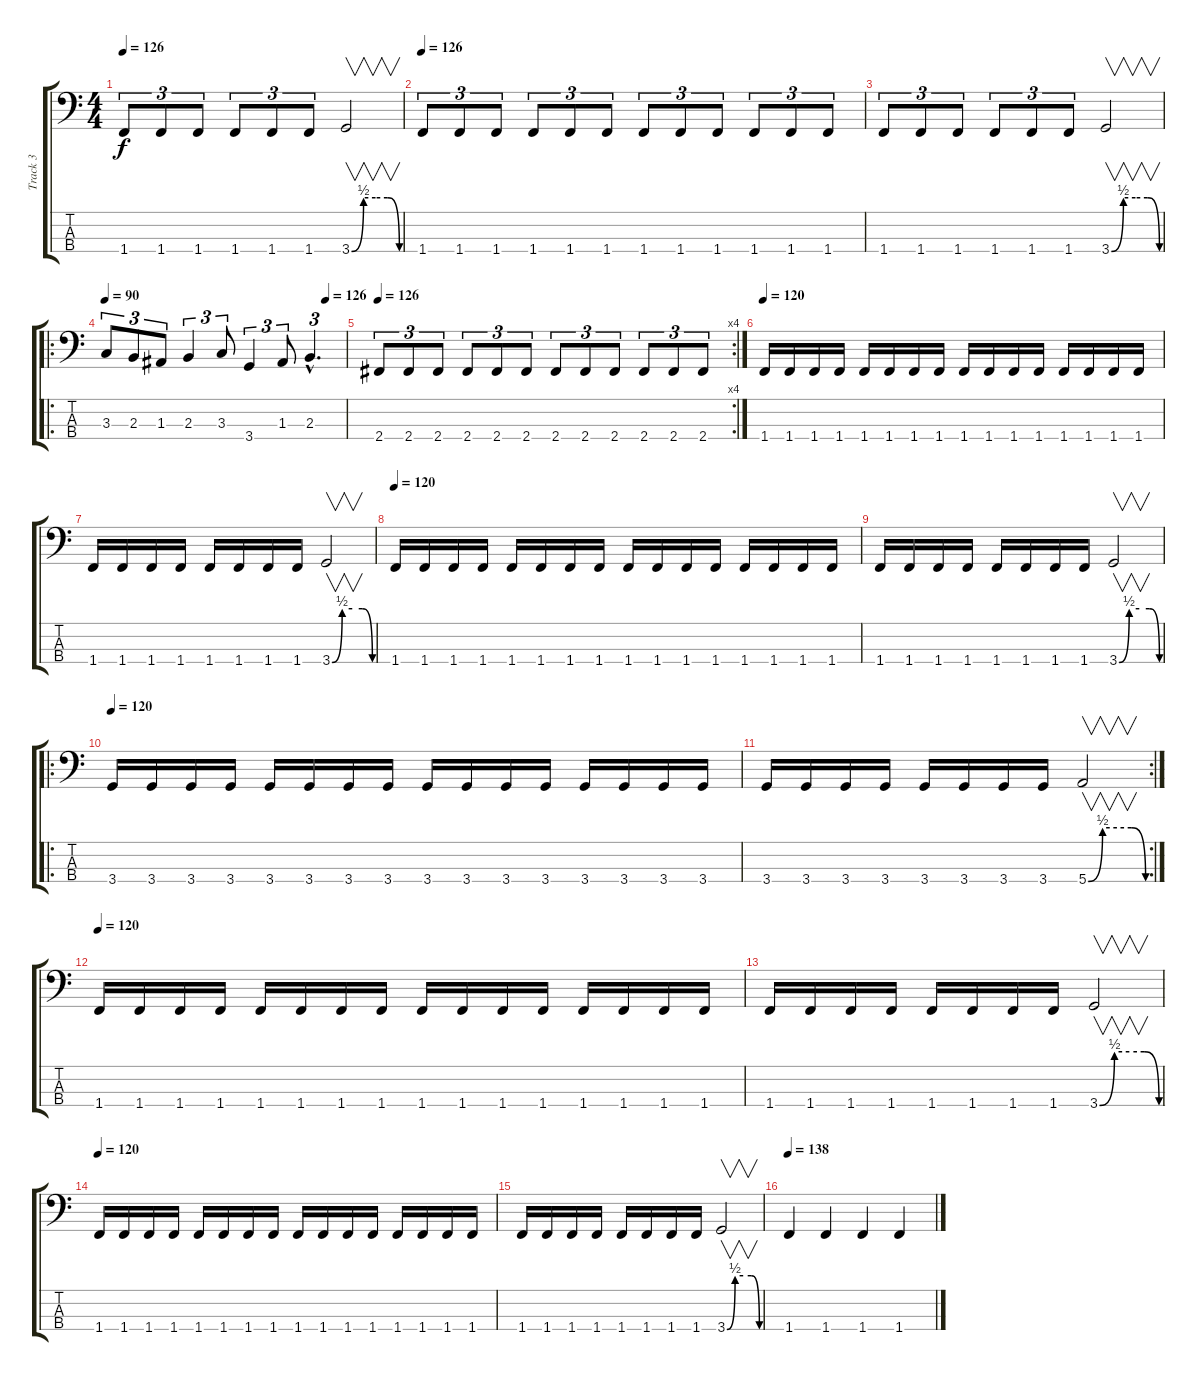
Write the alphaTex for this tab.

\track ("Track 3" "Track 3") {instrument electricbassfinger}
\staff {score tabs}
\tuning (G2 D2 A1 E1) {hide}
\ts (4 4)
\tempo 126
\clef f4
\ks c
1.4.8{tu (3 2) dy f} 1.4.8{tu (3 2)} 1.4.8{tu (3 2)} 1.4.8{tu (3 2)} 1.4.8{tu (3 2)} 1.4.8{tu (3 2)} 3.4{be (custom 0 0 15 2 30 2 45 2 60 0)}.2{v} |
\tempo 126
1.4.8{tu (3 2)} 1.4.8{tu (3 2)} 1.4.8{tu (3 2)} 1.4.8{tu (3 2)} 1.4.8{tu (3 2)} 1.4.8{tu (3 2)} 1.4.8{tu (3 2)} 1.4.8{tu (3 2)} 1.4.8{tu (3 2)} 1.4.8{tu (3 2)} 1.4.8{tu (3 2)} 1.4.8{tu (3 2)} |
1.4.8{tu (3 2)} 1.4.8{tu (3 2)} 1.4.8{tu (3 2)} 1.4.8{tu (3 2)} 1.4.8{tu (3 2)} 1.4.8{tu (3 2)} 3.4{be (custom 0 0 15 2 30 2 45 2 60 0)}.2{v} |
\ro
\tempo 90
\tempo (126 0.9166666666666666)
3.3.8{tu (3 2)} 2.3.8{tu (3 2)} 1.3.8{tu (3 2)} 2.3.4{tu (3 2)} 3.3.8{tu (3 2)} 3.4.4{tu (3 2)} 1.3.8{tu (3 2)} 2.3{hac}.4{d tu (3 2)} |
\rc 4
\tempo 126
2.4.8{tu (3 2)} 2.4.8{tu (3 2)} 2.4.8{tu (3 2)} 2.4.8{tu (3 2)} 2.4.8{tu (3 2)} 2.4.8{tu (3 2)} 2.4.8{tu (3 2)} 2.4.8{tu (3 2)} 2.4.8{tu (3 2)} 2.4.8{tu (3 2)} 2.4.8{tu (3 2)} 2.4.8{tu (3 2)} |
\tempo 120
1.4.16 1.4.16 1.4.16 1.4.16 1.4.16 1.4.16 1.4.16 1.4.16 1.4.16 1.4.16 1.4.16 1.4.16 1.4.16 1.4.16 1.4.16 1.4.16 |
1.4.16 1.4.16 1.4.16 1.4.16 1.4.16 1.4.16 1.4.16 1.4.16 3.4{be (custom 0 0 15 2 30 2 45 2 60 0)}.2{v} |
\tempo 120
1.4.16 1.4.16 1.4.16 1.4.16 1.4.16 1.4.16 1.4.16 1.4.16 1.4.16 1.4.16 1.4.16 1.4.16 1.4.16 1.4.16 1.4.16 1.4.16 |
1.4.16 1.4.16 1.4.16 1.4.16 1.4.16 1.4.16 1.4.16 1.4.16 3.4{be (custom 0 0 15 2 30 2 45 2 60 0)}.2{v} |
\ro
\tempo 120
3.4.16 3.4.16 3.4.16 3.4.16 3.4.16 3.4.16 3.4.16 3.4.16 3.4.16 3.4.16 3.4.16 3.4.16 3.4.16 3.4.16 3.4.16 3.4.16 |
\rc 2
3.4.16 3.4.16 3.4.16 3.4.16 3.4.16 3.4.16 3.4.16 3.4.16 5.4{be (custom 0 0 15 2 30 2 45 2 60 0)}.2{v} |
\tempo 120
1.4.16 1.4.16 1.4.16 1.4.16 1.4.16 1.4.16 1.4.16 1.4.16 1.4.16 1.4.16 1.4.16 1.4.16 1.4.16 1.4.16 1.4.16 1.4.16 |
1.4.16 1.4.16 1.4.16 1.4.16 1.4.16 1.4.16 1.4.16 1.4.16 3.4{be (custom 0 0 15 2 30 2 45 2 60 0)}.2{v} |
\tempo 120
1.4.16 1.4.16 1.4.16 1.4.16 1.4.16 1.4.16 1.4.16 1.4.16 1.4.16 1.4.16 1.4.16 1.4.16 1.4.16 1.4.16 1.4.16 1.4.16 |
1.4.16 1.4.16 1.4.16 1.4.16 1.4.16 1.4.16 1.4.16 1.4.16 3.4{be (custom 0 0 15 2 30 2 45 2 60 0)}.2{v} |
\tempo 138
1.4.4 1.4.4 1.4.4 1.4.4
